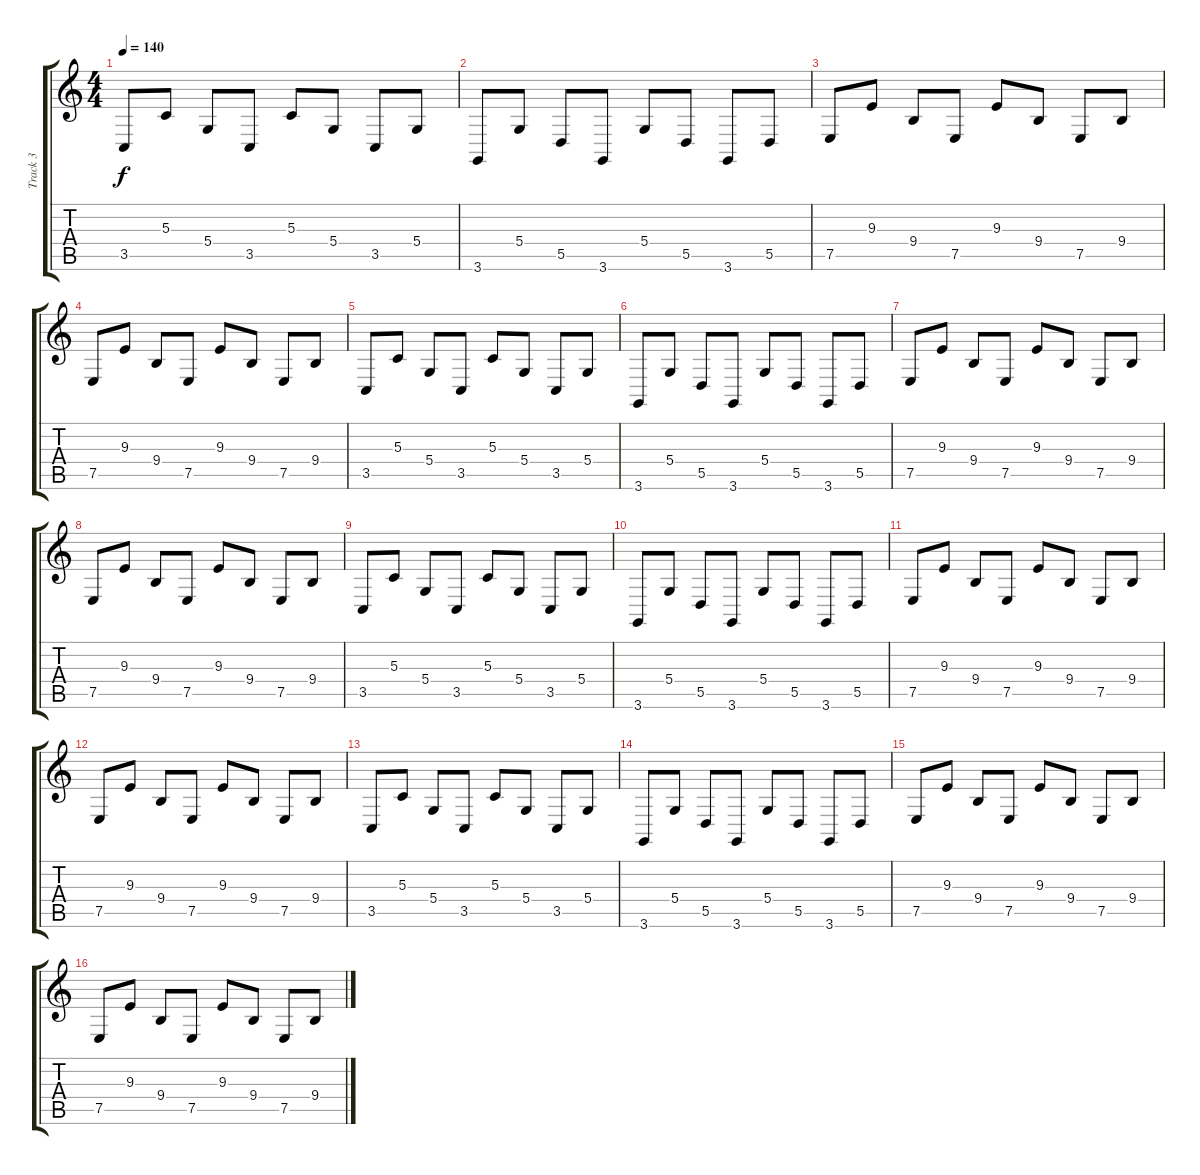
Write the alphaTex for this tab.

\track ("Track 3" "Track 3") {instrument lead1square}
\staff {score tabs}
\tuning (E4 B3 G3 D3 A2 E2) {hide}
\ts (4 4)
\tempo 140
\clef g2
\ks c
3.5.8{dy f} 5.3.8 5.4.8 3.5.8 5.3.8 5.4.8 3.5.8 5.4.8 |
3.6.8 5.4.8 5.5.8 3.6.8 5.4.8 5.5.8 3.6.8 5.5.8 |
7.5.8 9.3.8 9.4.8 7.5.8 9.3.8 9.4.8 7.5.8 9.4.8 |
7.5.8 9.3.8 9.4.8 7.5.8 9.3.8 9.4.8 7.5.8 9.4.8 |
3.5.8 5.3.8 5.4.8 3.5.8 5.3.8 5.4.8 3.5.8 5.4.8 |
3.6.8 5.4.8 5.5.8 3.6.8 5.4.8 5.5.8 3.6.8 5.5.8 |
7.5.8 9.3.8 9.4.8 7.5.8 9.3.8 9.4.8 7.5.8 9.4.8 |
7.5.8 9.3.8 9.4.8 7.5.8 9.3.8 9.4.8 7.5.8 9.4.8 |
3.5.8 5.3.8 5.4.8 3.5.8 5.3.8 5.4.8 3.5.8 5.4.8 |
3.6.8 5.4.8 5.5.8 3.6.8 5.4.8 5.5.8 3.6.8 5.5.8 |
7.5.8 9.3.8 9.4.8 7.5.8 9.3.8 9.4.8 7.5.8 9.4.8 |
7.5.8 9.3.8 9.4.8 7.5.8 9.3.8 9.4.8 7.5.8 9.4.8 |
3.5.8 5.3.8 5.4.8 3.5.8 5.3.8 5.4.8 3.5.8 5.4.8 |
3.6.8 5.4.8 5.5.8 3.6.8 5.4.8 5.5.8 3.6.8 5.5.8 |
7.5.8 9.3.8 9.4.8 7.5.8 9.3.8 9.4.8 7.5.8 9.4.8 |
7.5.8 9.3.8 9.4.8 7.5.8 9.3.8 9.4.8 7.5.8 9.4.8
